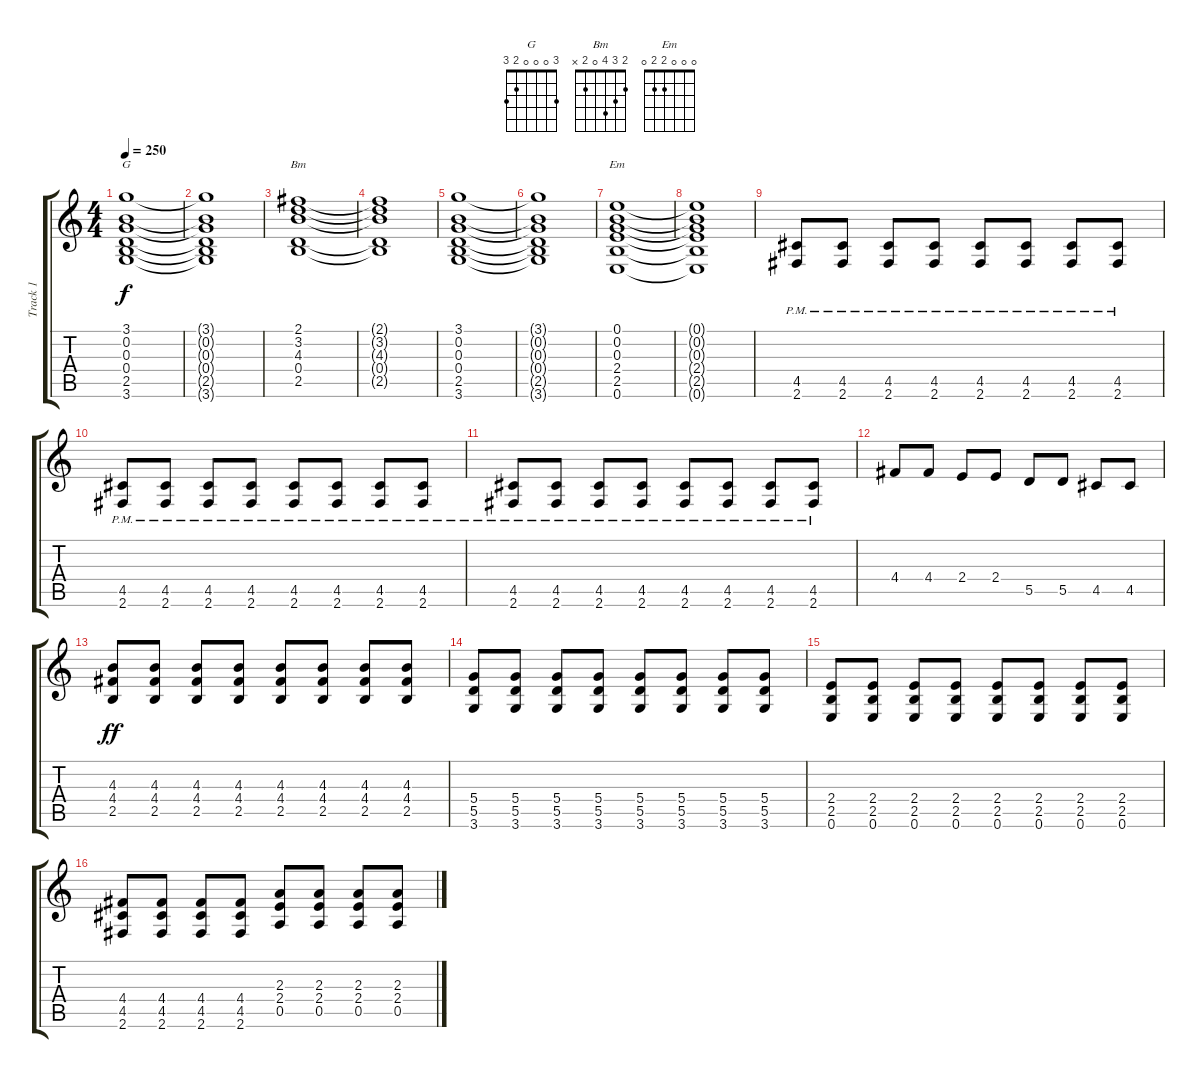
\track ("Track 1" "Track 1") {instrument overdrivenguitar}
\staff {score tabs}
\tuning (E4 B3 G3 D3 A2 E2) {hide}
\chord ("G" 3 0 0 0 2 3)
\chord ("Bm" 2 3 4 0 2 x)
\chord ("Em" 0 0 0 2 2 0)
\ts (4 4)
\tempo 250
\clef g2
\ks c
(3.1 0.2 0.3 0.4 2.5 3.6).1{ch "G" dy f} |
(3.1{t} 0.2{t} 0.3{t} 0.4{t} 2.5{t} 3.6{t}).1 |
(2.1 3.2 4.3 0.4 2.5).1{ch "Bm"} |
(2.1{t} 3.2{t} 4.3{t} 0.4{t} 2.5{t}).1 |
(3.1 0.2 0.3 0.4 2.5 3.6).1 |
(3.1{t} 0.2{t} 0.3{t} 0.4{t} 2.5{t} 3.6{t}).1 |
(0.1 0.2 0.3 2.4 2.5 0.6).1{ch "Em"} |
(0.1{t} 0.2{t} 0.3{t} 2.4{t} 2.5{t} 0.6{t}).1 |
(4.5{pm} 2.6{pm}).8 (4.5{pm} 2.6{pm}).8 (4.5{pm} 2.6{pm}).8 (4.5{pm} 2.6{pm}).8 (4.5{pm} 2.6{pm}).8 (4.5{pm} 2.6{pm}).8 (4.5{pm} 2.6{pm}).8 (4.5{pm} 2.6{pm}).8 |
(4.5{pm} 2.6{pm}).8 (4.5{pm} 2.6{pm}).8 (4.5{pm} 2.6{pm}).8 (4.5{pm} 2.6{pm}).8 (4.5{pm} 2.6{pm}).8 (4.5{pm} 2.6{pm}).8 (4.5{pm} 2.6{pm}).8 (4.5{pm} 2.6{pm}).8 |
(4.5{pm} 2.6{pm}).8 (4.5{pm} 2.6{pm}).8 (4.5{pm} 2.6{pm}).8 (4.5{pm} 2.6{pm}).8 (4.5{pm} 2.6{pm}).8 (4.5{pm} 2.6{pm}).8 (4.5{pm} 2.6{pm}).8 (4.5{pm} 2.6{pm}).8 |
4.4.8 4.4.8 2.4.8 2.4.8 5.5.8 5.5.8 4.5.8 4.5.8 |
(4.3 4.4 2.5).8{dy ff} (4.3 4.4 2.5).8 (4.3 4.4 2.5).8 (4.3 4.4 2.5).8 (4.3 4.4 2.5).8 (4.3 4.4 2.5).8 (4.3 4.4 2.5).8 (4.3 4.4 2.5).8 |
(5.4 5.5 3.6).8 (5.4 5.5 3.6).8 (5.4 5.5 3.6).8 (5.4 5.5 3.6).8 (5.4 5.5 3.6).8 (5.4 5.5 3.6).8 (5.4 5.5 3.6).8 (5.4 5.5 3.6).8 |
(2.4 2.5 0.6).8 (2.4 2.5 0.6).8 (2.4 2.5 0.6).8 (2.4 2.5 0.6).8 (2.4 2.5 0.6).8 (2.4 2.5 0.6).8 (2.4 2.5 0.6).8 (2.4 2.5 0.6).8 |
(4.4 4.5 2.6).8 (4.4 4.5 2.6).8 (4.4 4.5 2.6).8 (4.4 4.5 2.6).8 (2.3 2.4 0.5).8 (2.3 2.4 0.5).8 (2.3 2.4 0.5).8 (2.3 2.4 0.5).8
